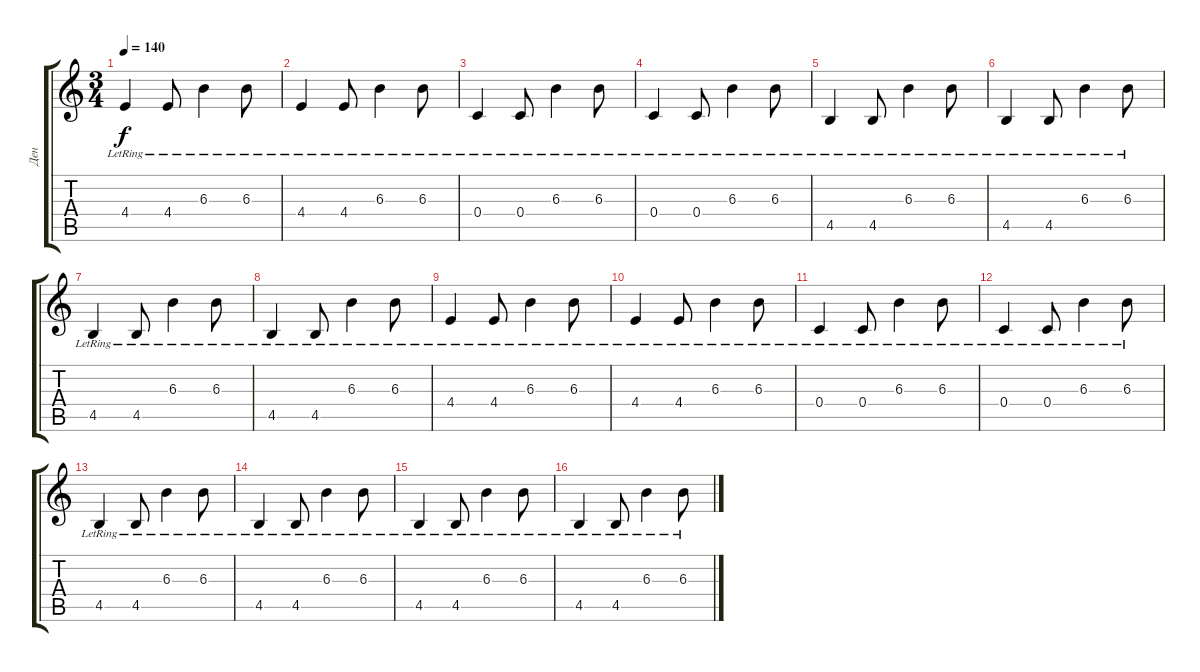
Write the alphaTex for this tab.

\track ("Ден" "Ден") {instrument electricguitarclean}
\staff {score tabs}
\tuning (D4 A3 F3 C3 G2 C2) {hide}
\ts (3 4)
\tempo 140
\clef g2
\ks c
4.4{lr}.4{dy f} 4.4{lr}.8 6.3{lr}.4 6.3{lr}.8 |
4.4{lr}.4 4.4{lr}.8 6.3{lr}.4 6.3{lr}.8 |
0.4{lr}.4 0.4{lr}.8 6.3{lr}.4 6.3{lr}.8 |
0.4{lr}.4 0.4{lr}.8 6.3{lr}.4 6.3{lr}.8 |
4.5{lr}.4 4.5{lr}.8 6.3{lr}.4 6.3{lr}.8 |
4.5{lr}.4 4.5{lr}.8 6.3{lr}.4 6.3{lr}.8 |
4.5{lr}.4 4.5{lr}.8 6.3{lr}.4 6.3{lr}.8 |
4.5{lr}.4 4.5{lr}.8 6.3{lr}.4 6.3{lr}.8 |
4.4{lr}.4 4.4{lr}.8 6.3{lr}.4 6.3{lr}.8 |
4.4{lr}.4 4.4{lr}.8 6.3{lr}.4 6.3{lr}.8 |
0.4{lr}.4 0.4{lr}.8 6.3{lr}.4 6.3{lr}.8 |
0.4{lr}.4 0.4{lr}.8 6.3{lr}.4 6.3{lr}.8 |
4.5{lr}.4 4.5{lr}.8 6.3{lr}.4 6.3{lr}.8 |
4.5{lr}.4 4.5{lr}.8 6.3{lr}.4 6.3{lr}.8 |
4.5{lr}.4 4.5{lr}.8 6.3{lr}.4 6.3{lr}.8 |
4.5{lr}.4 4.5{lr}.8 6.3{lr}.4 6.3{lr}.8
